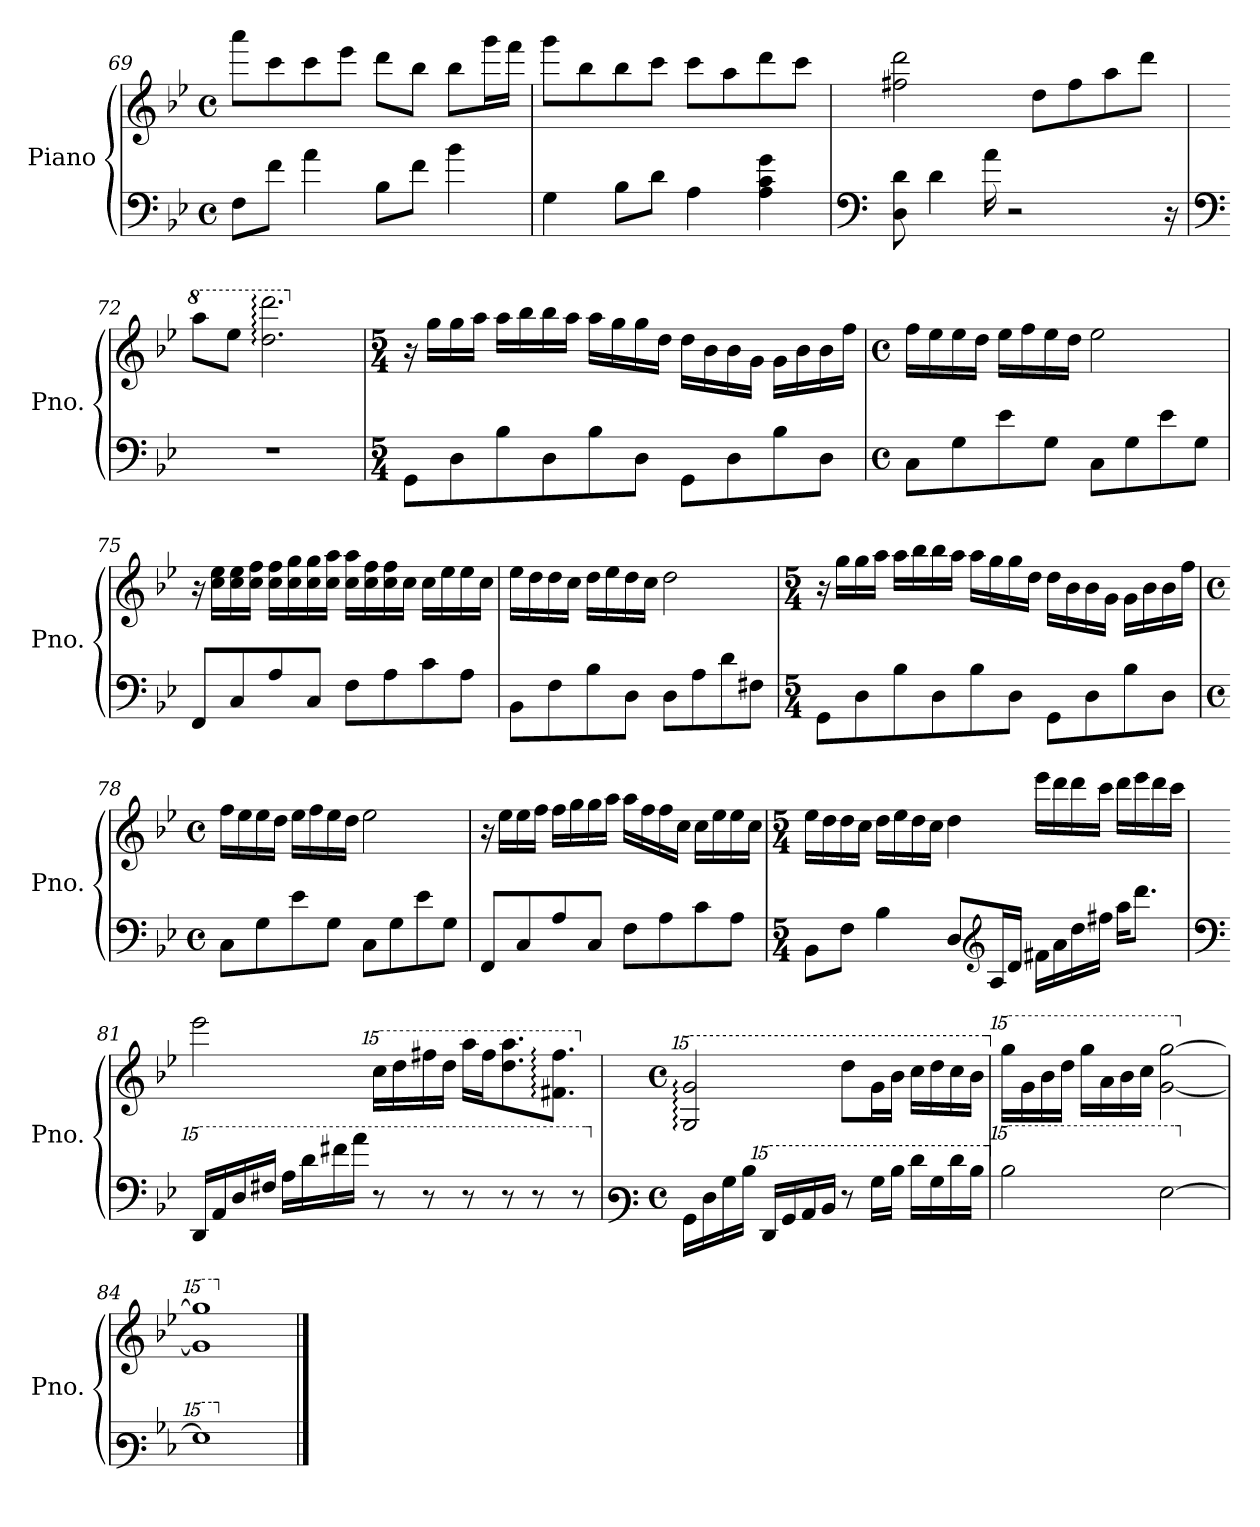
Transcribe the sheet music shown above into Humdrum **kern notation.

**kern	**kern
*part1	*part1
*staff2	*staff1
*I"Piano	*
*I'Pno.	*
*clefF4	*clefG2
*k[b-e-]	*k[b-e-]
*M4/4	*M4/4
*met(c)	*met(c)
=69	=69
8F\L	8aaa\L
8f\J	8ccc\
4a\	8ccc\
.	8eee-\J
8B-\L	8ddd\L
8f\J	8bb-\J
4b-\	8bb-\L
.	16ggg\L
.	16fff\JJ
=70	=70
4G\	8ggg\L
.	8bb-\
8B-\L	8bb-\
8d\J	8ccc\J
4A\	8ccc\L
.	8aa\
4A\ 4c\ 4g\	8ddd\
.	8ccc\J
=71	=71
*clefF4	*
8D\ 8d\	2ff#X\ 2ddd\
4d\	.
16a\	.
2r	.
.	8dd\L
.	8ff#\
.	8aa\
.	8ddd\J
16r	.
!!LO:LB:g=z
=72	=72
*clefF4	*
*	*8va
1r	8aaa\L
.	8eee-\J
.	2.ddd\: 2.dddd\:
=73	=73
*M5/4	*M5/4
*	*X8va
8GG\L	16r
.	16gg\LL
8D\	16gg\
.	16aa\JJ
8B-\	16aa\LL
.	16bb-\
8D\	16bb-\
.	16aa\JJ
8B-\	16aa\LL
.	16gg\
8D\J	16gg\
.	16dd\JJ
8GG\L	16dd\LL
.	16b-\
8D\	16b-\
.	16g\JJ
8B-\	16g\LL
.	16b-\
8D\J	16b-\
.	16ff\JJ
=74	=74
*M4/4	*M4/4
*met(c)	*met(c)
8C\L	16ff\LL
.	16ee-\
8G\	16ee-\
.	16dd\JJ
8e-\	16ee-\LL
.	16ff\
8G\J	16ee-\
.	16dd\JJ
8C\L	2ee-\
8G\	.
8e-\	.
8G\J	.
!!LO:PB:g=z
=75	=75
8FF/L	16r
.	16cc\ 16ee-\LL
8C/	16cc\ 16ee-\
.	16cc\ 16ff\JJ
8A/	16cc\ 16ff\LL
.	16cc\ 16gg\
8C/J	16cc\ 16gg\
.	16cc\ 16aa\JJ
8F\L	16cc\ 16aa\LL
.	16cc\ 16ff\
8A\	16cc\ 16ff\
.	16cc\JJ
8c\	16cc\LL
.	16ee-\
8A\J	16ee-\
.	16cc\JJ
=76	=76
8BB-\L	16ee-\LL
.	16dd\
8F\	16dd\
.	16cc\JJ
8B-\	16dd\LL
.	16ee-\
8D\J	16dd\
.	16cc\JJ
8D\L	2dd\
8A\	.
8d\	.
8F#X\J	.
!!LO:LB:g=z
=77	=77
*M5/4	*M5/4
8GG\L	16r
.	16gg\LL
8D\	16gg\
.	16aa\JJ
8B-\	16aa\LL
.	16bb-\
8D\	16bb-\
.	16aa\JJ
8B-\	16aa\LL
.	16gg\
8D\J	16gg\
.	16dd\JJ
8GG\L	16dd\LL
.	16b-\
8D\	16b-\
.	16g\JJ
8B-\	16g\LL
.	16b-\
8D\J	16b-\
.	16ff\JJ
=78	=78
*M4/4	*M4/4
*met(c)	*met(c)
8C\L	16ff\LL
.	16ee-\
8G\	16ee-\
.	16dd\JJ
8e-\	16ee-\LL
.	16ff\
8G\J	16ee-\
.	16dd\JJ
8C\L	2ee-\
8G\	.
8e-\	.
8G\J	.
!!LO:LB:g=z
=79	=79
8FF/L	16r
.	16ee-\LL
8C/	16ee-\
.	16ff\JJ
8A/	16ff\LL
.	16gg\
8C/J	16gg\
.	16aa\JJ
8F\L	16aa\LL
.	16ff\
8A\	16ff\
.	16cc\JJ
8c\	16cc\LL
.	16ee-\
8A\J	16ee-\
.	16cc\JJ
=80	=80
*M5/4	*M5/4
8BB-\L	16ee-\LL
.	16dd\
8F\J	16dd\
.	16cc\JJ
4B-\	16dd\LL
.	16ee-\
.	16dd\
.	16cc\JJ
8D/L	4dd\
*clefG2	*
16A/L	.
16d/JJ	.
16f#X\LL	16eee-\LL
16a\	16ddd\
16dd\	16ddd\
16ff#X\JJ	16ccc\JJ
16aa\KL	16ddd\LL
8.ddd\J	16eee-\
.	16ddd\
.	16ccc\JJ
!!LO:LB:g=z
=81	=81
*clefF4	*
*15ma	*
16d/LL	2eee-\
16a/	.
16dd/	.
16ff#X/JJ	.
16aa\LL	.
16ddd\	.
16fff#X\	.
16aaa\JJ	.
*	*15ma
8r	16cccc\LL
.	16dddd\
8r	16ffff#X\
.	16dddd\JJ
8r	16aaaa\LL
.	16ffff#\J
*	*MM30
8r	8.dddd\ 8.aaaa\
8r	.
.	8.fff#X\: 8.ffff#\:J
8r	.
!!LO:LB:g=z
=82	=82
*clefF3	*
*M4/4	*M4/4
*met(c)	*met(c)
*X15ma	*
*	*X15ma
*	*15ma
*	*MM75
16BB-\LL	2gg/: 2ggg/:
16F\	.
16B-\	.
16d\JJ	.
*15ma	*
16f/LL	.
16b-/	.
16cc/	.
16dd/JJ	.
8r	8dddd\L
16bb-\LL	16ggg\L
16ddd\JJ	16bbb-\JJ
16fff\LL	16cccc\LL
16bb-\	16dddd\
16fff\	16cccc\
16ddd\JJ	16bbb-\JJ
=83	=83
*X15ma	*
*15ma	*
*	*X15ma
*	*15ma
2ddd\	16gggg\LL
.	16ggg\
.	16bbb-\
.	16dddd\JJ
.	16gggg\LL
.	16aaa\
.	16bbb-\
.	16cccc\JJ
[2gg\	[2ggg\ [2gggg\
=84	=84
*X15ma	*
*15ma	*
*	*X15ma
*	*15ma
1gg]	1ggg] 1gggg]
*	*X15ma
*X15ma	*
==	==
*-	*-
